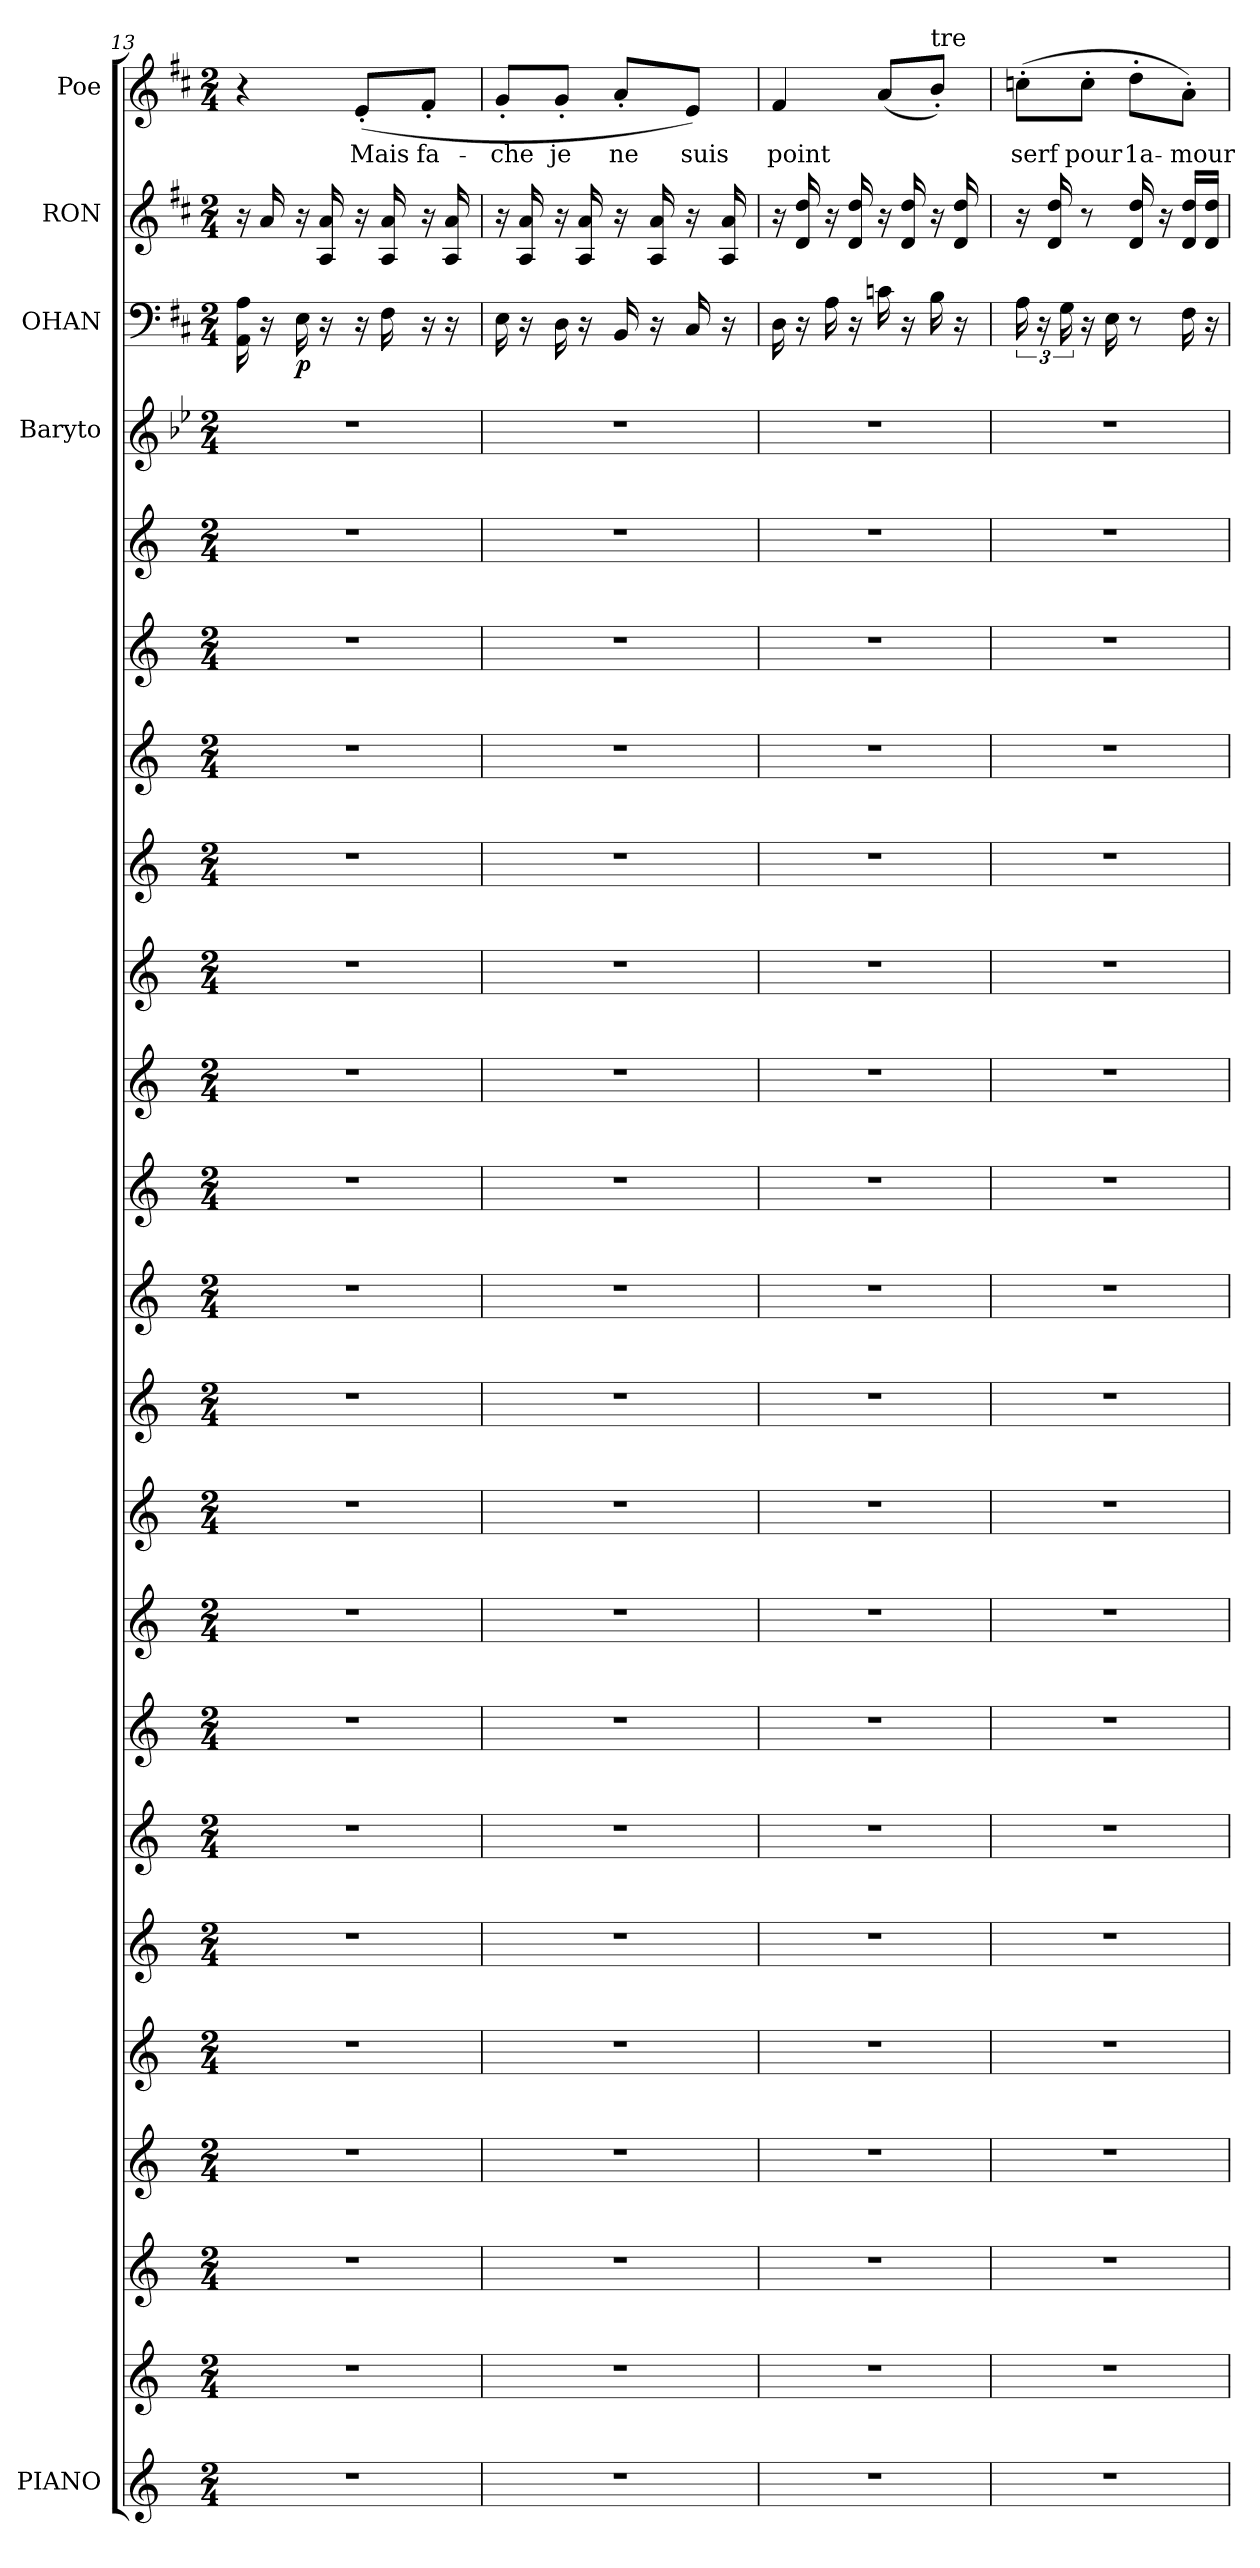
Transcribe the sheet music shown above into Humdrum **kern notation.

**kern	**kern	**kern	**kern	**kern	**kern	**kern	**kern	**kern	**kern	**kern	**kern	**kern	**kern	**kern	**kern	**kern	**kern	**kern	**kern	**kern	**dynam	**kern	**kern	**text	**dynam
*part23	*part22	*part21	*part20	*part19	*part18	*part17	*part16	*part15	*part14	*part13	*part12	*part11	*part10	*part9	*part8	*part7	*part6	*part5	*part4	*part3	*part3	*part2	*part1	*part1	*part1
*staff23	*staff22	*staff21	*staff20	*staff19	*staff18	*staff17	*staff16	*staff15	*staff14	*staff13	*staff12	*staff11	*staff10	*staff9	*staff8	*staff7	*staff6	*staff5	*staff4	*staff3	*staff3	*staff2	*staff1	*staff1	*staff1
*I"PIANO	*	*	*	*	*	*	*	*	*	*	*	*	*	*	*	*	*	*	*I"Baryto	*I"OHAN	*	*I"RON	*I"Poe	*	*
*I'Pno	*	*	*	*	*	*	*	*	*	*	*	*	*	*	*	*	*	*	*I'Bar.	*I'OHA.	*	*I'RON	*I'Poe	*	*
!!LO:PB:g=z
*clefG2	*clefG2	*clefG2	*clefG2	*clefG2	*clefG2	*clefG2	*clefG2	*clefG2	*clefG2	*clefG2	*clefG2	*clefG2	*clefG2	*clefG2	*clefG2	*clefG2	*clefG2	*clefG2	*clefG2	*clefF4	*	*clefG2	*clefG2	*	*
*	*	*	*	*	*	*	*	*	*	*	*	*	*	*	*	*	*	*	*ITrd8c14	*	*	*	*	*	*
*k[]	*k[]	*k[]	*k[]	*k[]	*k[]	*k[]	*k[]	*k[]	*k[]	*k[]	*k[]	*k[]	*k[]	*k[]	*k[]	*k[]	*k[]	*k[]	*k[b-e-]	*k[f#c#]	*	*k[f#c#]	*k[f#c#]	*	*
*C:	*C:	*C:	*C:	*C:	*C:	*C:	*C:	*C:	*C:	*C:	*C:	*C:	*C:	*C:	*C:	*C:	*C:	*C:	*B-:	*D:	*	*D:	*D:	*	*
*M2/4	*M2/4	*M2/4	*M2/4	*M2/4	*M2/4	*M2/4	*M2/4	*M2/4	*M2/4	*M2/4	*M2/4	*M2/4	*M2/4	*M2/4	*M2/4	*M2/4	*M2/4	*M2/4	*M2/4	*M2/4	*	*M2/4	*M2/4	*	*
=13	=13	=13	=13	=13	=13	=13	=13	=13	=13	=13	=13	=13	=13	=13	=13	=13	=13	=13	=13	=13	=13	=13	=13	=13	=13
2r	2r	2r	2r	2r	2r	2r	2r	2r	2r	2r	2r	2r	2r	2r	2r	2r	2r	2r	2r	16AA\ 16A\	.	16r	4r	.	.
.	.	.	.	.	.	.	.	.	.	.	.	.	.	.	.	.	.	.	.	16r	.	16a/	.	.	.
.	.	.	.	.	.	.	.	.	.	.	.	.	.	.	.	.	.	.	.	16E\	p	16r	.	.	.
.	.	.	.	.	.	.	.	.	.	.	.	.	.	.	.	.	.	.	.	16r	.	16A/ 16a/	.	.	.
.	.	.	.	.	.	.	.	.	.	.	.	.	.	.	.	.	.	.	.	16r	.	16r	(8e'/L	Mais	cresc.
.	.	.	.	.	.	.	.	.	.	.	.	.	.	.	.	.	.	.	.	16F#\	.	16A/ 16a/	.	.	.
.	.	.	.	.	.	.	.	.	.	.	.	.	.	.	.	.	.	.	.	16r	.	16r	8f#'/J	fa-	.
.	.	.	.	.	.	.	.	.	.	.	.	.	.	.	.	.	.	.	.	16r	.	16A/ 16a/	.	.	.
=14	=14	=14	=14	=14	=14	=14	=14	=14	=14	=14	=14	=14	=14	=14	=14	=14	=14	=14	=14	=14	=14	=14	=14	=14	=14
2r	2r	2r	2r	2r	2r	2r	2r	2r	2r	2r	2r	2r	2r	2r	2r	2r	2r	2r	2r	16E\	.	16r	8g'/L	che	.
.	.	.	.	.	.	.	.	.	.	.	.	.	.	.	.	.	.	.	.	16r	.	16A/ 16a/	.	.	.
.	.	.	.	.	.	.	.	.	.	.	.	.	.	.	.	.	.	.	.	16D\	.	16r	8g'/J	je	.
.	.	.	.	.	.	.	.	.	.	.	.	.	.	.	.	.	.	.	.	16r	.	16A/ 16a/	.	.	.
.	.	.	.	.	.	.	.	.	.	.	.	.	.	.	.	.	.	.	.	16BB/	.	16r	8a'/L	ne	.
.	.	.	.	.	.	.	.	.	.	.	.	.	.	.	.	.	.	.	.	16r	.	16A/ 16a/	.	.	.
.	.	.	.	.	.	.	.	.	.	.	.	.	.	.	.	.	.	.	.	16C#/	.	16r	8e/J)	suis	.
.	.	.	.	.	.	.	.	.	.	.	.	.	.	.	.	.	.	.	.	16r	.	16A/ 16a/	.	.	.
=15	=15	=15	=15	=15	=15	=15	=15	=15	=15	=15	=15	=15	=15	=15	=15	=15	=15	=15	=15	=15	=15	=15	=15	=15	=15
2r	2r	2r	2r	2r	2r	2r	2r	2r	2r	2r	2r	2r	2r	2r	2r	2r	2r	2r	2r	16D\	.	16r	4f#/	point	.
.	.	.	.	.	.	.	.	.	.	.	.	.	.	.	.	.	.	.	.	16r	.	16d/ 16dd/	.	.	.
.	.	.	.	.	.	.	.	.	.	.	.	.	.	.	.	.	.	.	.	16A\	.	16r	.	.	.
.	.	.	.	.	.	.	.	.	.	.	.	.	.	.	.	.	.	.	.	16r	.	16d/ 16dd/	.	.	.
.	.	.	.	.	.	.	.	.	.	.	.	.	.	.	.	.	.	.	.	16cn\	.	16r	(8a/L	.	.
.	.	.	.	.	.	.	.	.	.	.	.	.	.	.	.	.	.	.	.	16r	.	16d/ 16dd/	.	.	.
!	!	!	!	!	!	!	!	!	!	!	!	!	!	!	!	!	!	!	!	!	!	!	!LO:TX:t=tre	!	!
.	.	.	.	.	.	.	.	.	.	.	.	.	.	.	.	.	.	.	.	16B\	.	16r	8b'/J)	.	.
.	.	.	.	.	.	.	.	.	.	.	.	.	.	.	.	.	.	.	.	16r	.	16d/ 16dd/	.	.	.
!!LO:LB:g=z
=16	=16	=16	=16	=16	=16	=16	=16	=16	=16	=16	=16	=16	=16	=16	=16	=16	=16	=16	=16	=16	=16	=16	=16	=16	=16
2r	2r	2r	2r	2r	2r	2r	2r	2r	2r	2r	2r	2r	2r	2r	2r	2r	2r	2r	2r	24A\	.	16r	(8ccn'\L	serf	.
.	.	.	.	.	.	.	.	.	.	.	.	.	.	.	.	.	.	.	.	24r	.	.	.	.	.
.	.	.	.	.	.	.	.	.	.	.	.	.	.	.	.	.	.	.	.	.	.	16d/ 16dd/	.	.	.
.	.	.	.	.	.	.	.	.	.	.	.	.	.	.	.	.	.	.	.	24G\	.	.	.	.	.
.	.	.	.	.	.	.	.	.	.	.	.	.	.	.	.	.	.	.	.	16r	.	8r	8cc'\J	pour	.
.	.	.	.	.	.	.	.	.	.	.	.	.	.	.	.	.	.	.	.	16E\	.	.	.	.	.
.	.	.	.	.	.	.	.	.	.	.	.	.	.	.	.	.	.	.	.	8r	.	16d/ 16dd/	8dd'\L	1a-	.
.	.	.	.	.	.	.	.	.	.	.	.	.	.	.	.	.	.	.	.	.	.	16r	.	.	.
.	.	.	.	.	.	.	.	.	.	.	.	.	.	.	.	.	.	.	.	16F#\	.	16d/ 16dd/LL	8a'\J)	mour	.
.	.	.	.	.	.	.	.	.	.	.	.	.	.	.	.	.	.	.	.	16r	.	16d/ 16dd/JJ	.	.	.
=	=	=	=	=	=	=	=	=	=	=	=	=	=	=	=	=	=	=	=	=	=	=	=	=	=
*-	*-	*-	*-	*-	*-	*-	*-	*-	*-	*-	*-	*-	*-	*-	*-	*-	*-	*-	*-	*-	*-	*-	*-	*-	*-
